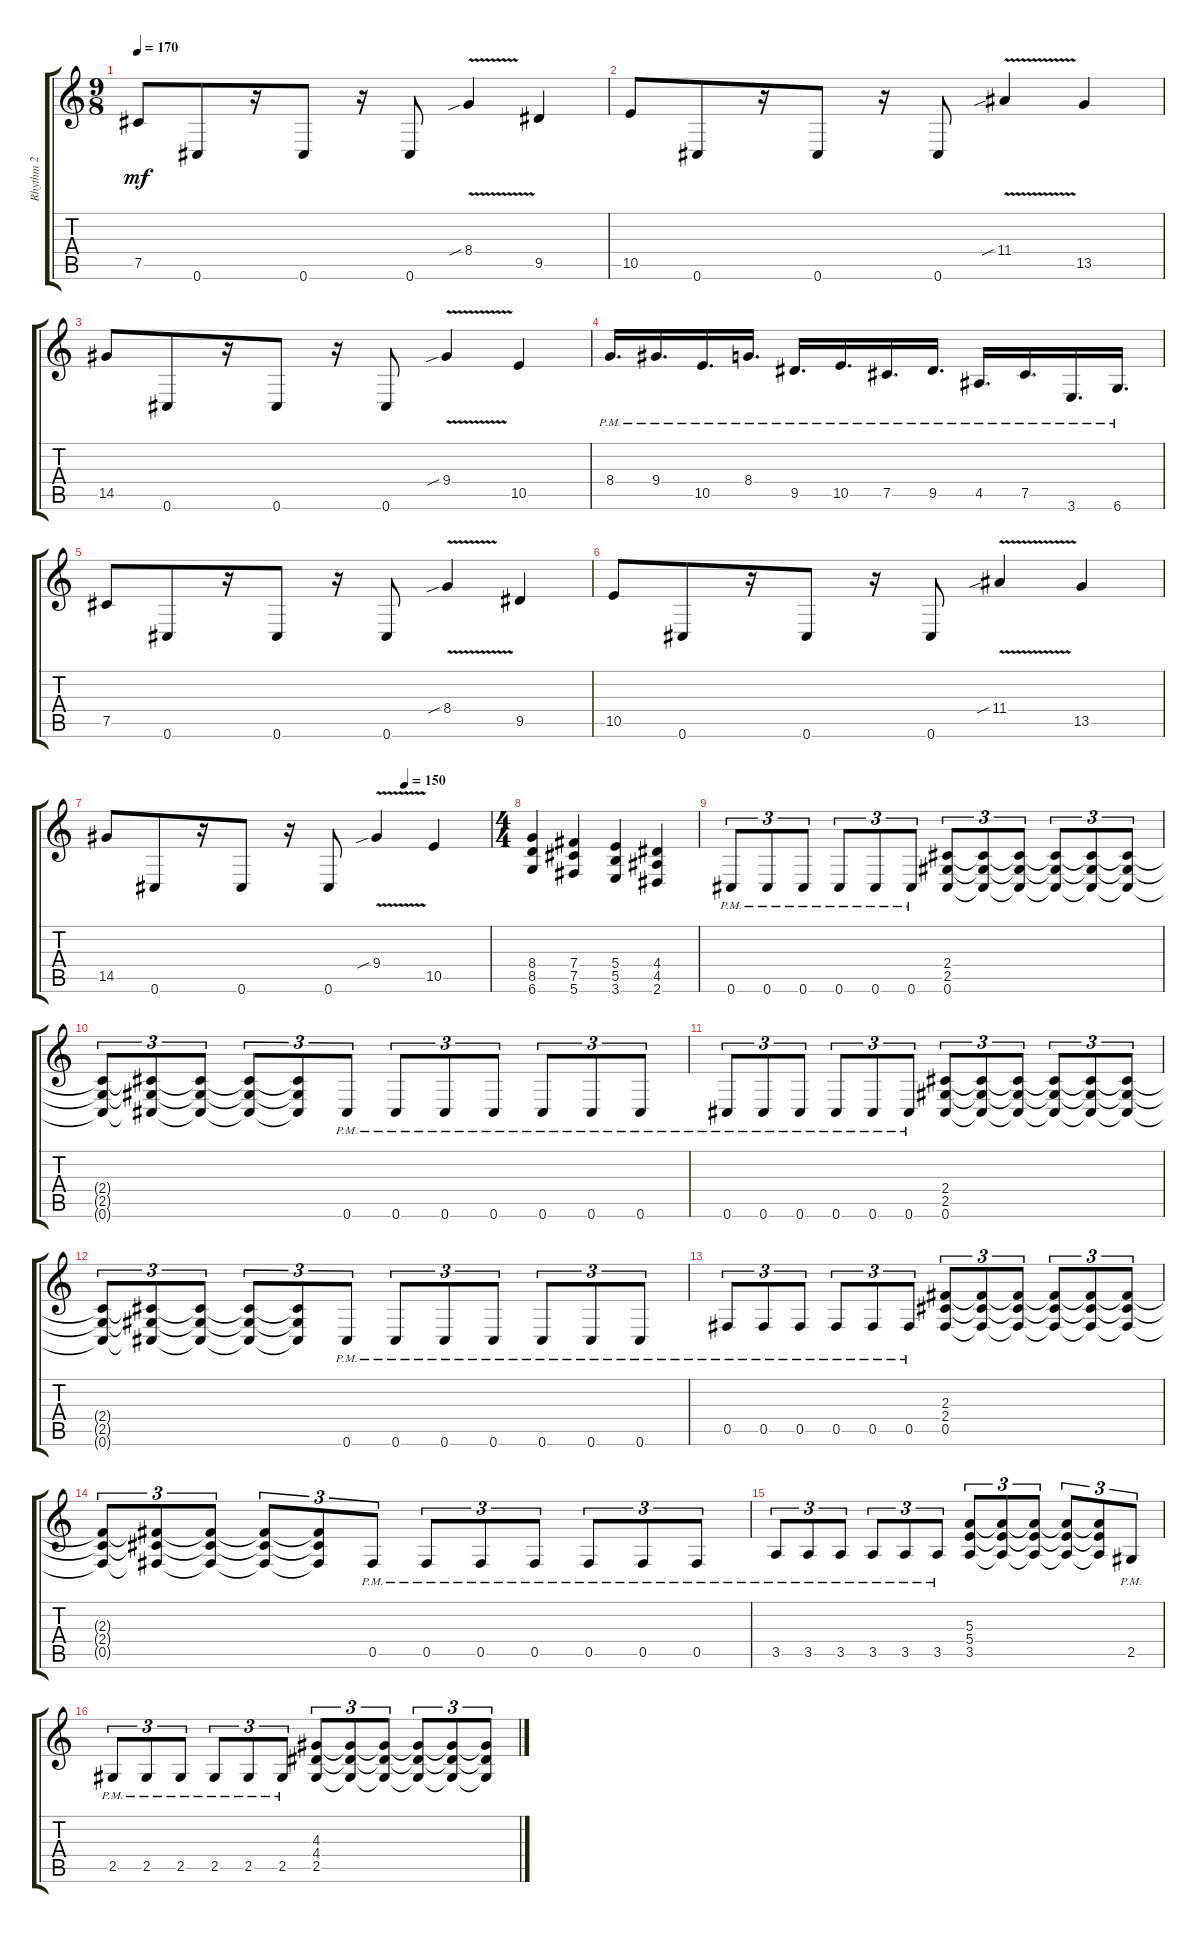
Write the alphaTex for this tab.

\track ("Rhythm 2" "Rhythm 2") {instrument distortionguitar}
\staff {score tabs}
\tuning (Db4 Ab3 E3 B2 Gb2 Db2) {hide}
\ts (9 8)
\tempo 170
\clef g2
\ks c
7.5.8{dy mf} 0.6.8 r.16 0.6.8 r.16 0.6.8 8.4{v sib}.4 9.5.4 |
10.5.8 0.6.8 r.16 0.6.8 r.16 0.6.8 11.4{v sib}.4 13.5.4 |
14.5.8 0.6.8 r.16 0.6.8 r.16 0.6.8 9.4{v sib}.4 10.5.4 |
8.4{pm}.16{d} 9.4{pm}.16{d} 10.5{pm}.16{d} 8.4{pm}.16{d} 9.5{pm}.16{d} 10.5{pm}.16{d} 7.5{pm}.16{d} 9.5{pm}.16{d} 4.5{pm}.16{d} 7.5{pm}.16{d} 3.6{pm}.16{d} 6.6{pm}.16{d} |
7.5.8 0.6.8 r.16 0.6.8 r.16 0.6.8 8.4{v sib}.4 9.5.4 |
10.5.8 0.6.8 r.16 0.6.8 r.16 0.6.8 11.4{v sib}.4 13.5.4 |
\tempo (150 0.7777777777777778)
14.5.8 0.6.8 r.16 0.6.8 r.16 0.6.8 9.4{v sib}.4 10.5.4 |
\ts (4 4)
(8.4 8.5 6.6).4 (7.4 7.5 5.6).4 (5.4 5.5 3.6).4 (4.4 4.5 2.6).4 |
0.6{pm}.8{tu (3 2)} 0.6{pm}.8{tu (3 2)} 0.6{pm}.8{tu (3 2)} 0.6{pm}.8{tu (3 2)} 0.6{pm}.8{tu (3 2)} 0.6{pm}.8{tu (3 2)} (2.4 2.5 0.6).8{tu (3 2)} (2.4{t} 2.5{t} 0.6{t}).8{tu (3 2)} (2.4{t} 2.5{t} 0.6{t}).8{tu (3 2)} (2.4{t} 2.5{t} 0.6{t}).8{tu (3 2)} (2.4{t} 2.5{t} 0.6{t}).8{tu (3 2)} (2.4{t} 2.5{t} 0.6{t}).8{tu (3 2)} |
(2.4{t} 2.5{t} 0.6{t}).8{tu (3 2)} (2.4{t} 2.5{t} 0.6{t}).8{tu (3 2)} (2.4{t} 2.5{t} 0.6{t}).8{tu (3 2)} (2.4{t} 2.5{t} 0.6{t}).8{tu (3 2)} (2.4{t} 2.5{t} 0.6{t}).8{tu (3 2)} 0.6{pm}.8{tu (3 2)} 0.6{pm}.8{tu (3 2)} 0.6{pm}.8{tu (3 2)} 0.6{pm}.8{tu (3 2)} 0.6{pm}.8{tu (3 2)} 0.6{pm}.8{tu (3 2)} 0.6{pm}.8{tu (3 2)} |
0.6{pm}.8{tu (3 2)} 0.6{pm}.8{tu (3 2)} 0.6{pm}.8{tu (3 2)} 0.6{pm}.8{tu (3 2)} 0.6{pm}.8{tu (3 2)} 0.6{pm}.8{tu (3 2)} (2.4 2.5 0.6).8{tu (3 2)} (2.4{t} 2.5{t} 0.6{t}).8{tu (3 2)} (2.4{t} 2.5{t} 0.6{t}).8{tu (3 2)} (2.4{t} 2.5{t} 0.6{t}).8{tu (3 2)} (2.4{t} 2.5{t} 0.6{t}).8{tu (3 2)} (2.4{t} 2.5{t} 0.6{t}).8{tu (3 2)} |
(2.4{t} 2.5{t} 0.6{t}).8{tu (3 2)} (2.4{t} 2.5{t} 0.6{t}).8{tu (3 2)} (2.4{t} 2.5{t} 0.6{t}).8{tu (3 2)} (2.4{t} 2.5{t} 0.6{t}).8{tu (3 2)} (2.4{t} 2.5{t} 0.6{t}).8{tu (3 2)} 0.6{pm}.8{tu (3 2)} 0.6{pm}.8{tu (3 2)} 0.6{pm}.8{tu (3 2)} 0.6{pm}.8{tu (3 2)} 0.6{pm}.8{tu (3 2)} 0.6{pm}.8{tu (3 2)} 0.6{pm}.8{tu (3 2)} |
0.5{pm}.8{tu (3 2)} 0.5{pm}.8{tu (3 2)} 0.5{pm}.8{tu (3 2)} 0.5{pm}.8{tu (3 2)} 0.5{pm}.8{tu (3 2)} 0.5{pm}.8{tu (3 2)} (2.3 2.4 0.5).8{tu (3 2)} (2.3{t} 2.4{t} 0.5{t}).8{tu (3 2)} (2.3{t} 2.4{t} 0.5{t}).8{tu (3 2)} (2.3{t} 2.4{t} 0.5{t}).8{tu (3 2)} (2.3{t} 2.4{t} 0.5{t}).8{tu (3 2)} (2.3{t} 2.4{t} 0.5{t}).8{tu (3 2)} |
(2.3{t} 2.4{t} 0.5{t}).8{tu (3 2)} (2.3{t} 2.4{t} 0.5{t}).8{tu (3 2)} (2.3{t} 2.4{t} 0.5{t}).8{tu (3 2)} (2.3{t} 2.4{t} 0.5{t}).8{tu (3 2)} (2.3{t} 2.4{t} 0.5{t}).8{tu (3 2)} 0.5{pm}.8{tu (3 2)} 0.5{pm}.8{tu (3 2)} 0.5{pm}.8{tu (3 2)} 0.5{pm}.8{tu (3 2)} 0.5{pm}.8{tu (3 2)} 0.5{pm}.8{tu (3 2)} 0.5{pm}.8{tu (3 2)} |
3.5{pm}.8{tu (3 2)} 3.5{pm}.8{tu (3 2)} 3.5{pm}.8{tu (3 2)} 3.5{pm}.8{tu (3 2)} 3.5{pm}.8{tu (3 2)} 3.5{pm}.8{tu (3 2)} (5.3 5.4 3.5).8{tu (3 2)} (5.3{t} 5.4{t} 3.5{t}).8{tu (3 2)} (5.3{t} 5.4{t} 3.5{t}).8{tu (3 2)} (5.3{t} 5.4{t} 3.5{t}).8{tu (3 2)} (5.3{t} 5.4{t} 3.5{t}).8{tu (3 2)} 2.5{pm}.8{tu (3 2)} |
2.5{pm}.8{tu (3 2)} 2.5{pm}.8{tu (3 2)} 2.5{pm}.8{tu (3 2)} 2.5{pm}.8{tu (3 2)} 2.5{pm}.8{tu (3 2)} 2.5{pm}.8{tu (3 2)} (4.3 4.4 2.5).8{tu (3 2)} (4.3{t} 4.4{t} 2.5{t}).8{tu (3 2)} (4.3{t} 4.4{t} 2.5{t}).8{tu (3 2)} (4.3{t} 4.4{t} 2.5{t}).8{tu (3 2)} (4.3{t} 4.4{t} 2.5{t}).8{tu (3 2)} (4.3{t} 4.4{t} 2.5{t}).8{tu (3 2)}
